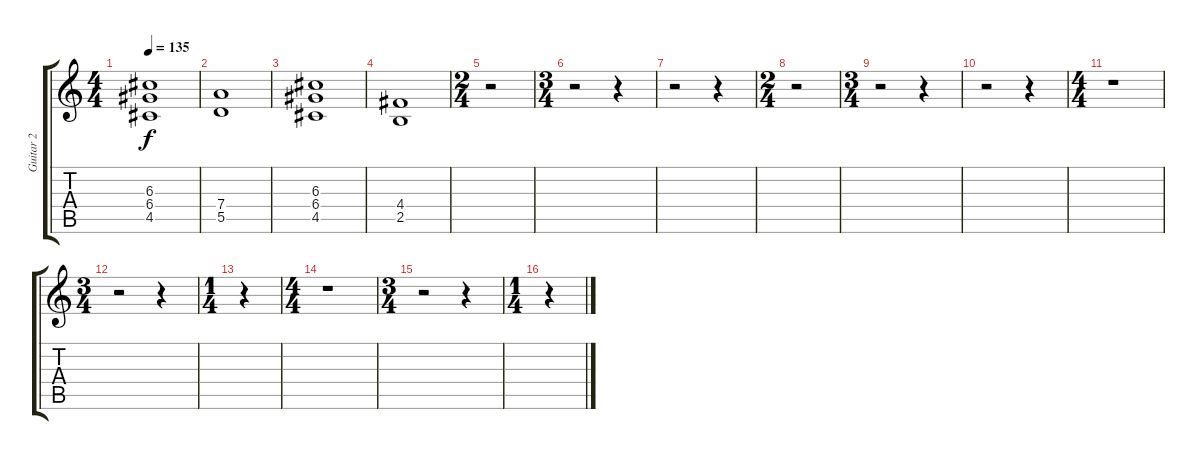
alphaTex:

\track ("Guitar 2" "Guitar 2") {instrument distortionguitar}
\staff {score tabs}
\tuning (E4 B3 G3 D3 A2 E2) {hide}
\ts (4 4)
\tempo 135
\clef g2
\ks c
(6.3 6.4 4.5).1{dy f} |
(7.4 5.5).1 |
(6.3 6.4 4.5).1 |
(4.4 2.5).1 |
\ts (2 4)
r.2 |
\ts (3 4)
r.2 r.4 |
r.2 r.4 |
\ts (2 4)
r.2 |
\ts (3 4)
r.2 r.4 |
r.2 r.4 |
\ts (4 4)
r.1 |
\ts (3 4)
r.2 r.4 |
\ts (1 4)
r.4 |
\ts (4 4)
r.1 |
\ts (3 4)
r.2 r.4 |
\ts (1 4)
r.4
